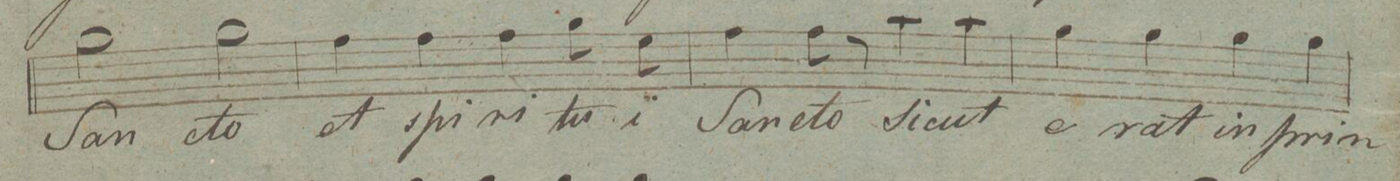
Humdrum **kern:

**kern	**text	**dynam
*I"Alto.	*	*
*clefC3	*	*
*k[f#c#g#d#]	*	*
*met(c|)	*	*
*M2/2	*	*
2a\	San-	.
2a\	-cto	.
=92	=92	=92
4g#\	et	.
4g#\	spi-	.
4g#\	-ri-	.
8a\	-tu-	.
8f#\	-i	.
=93	=93	=93
4g#\	San-	.
8g#\	-cto	.
8r	.	.
4b\	Si-	.
4b\	-cut	.
=94	=94	=94
4a\	e-	.
4a\	-rat	.
4a\	in	.
4a\	prin-	.
=95	=95	=95
*-	*-	*-
